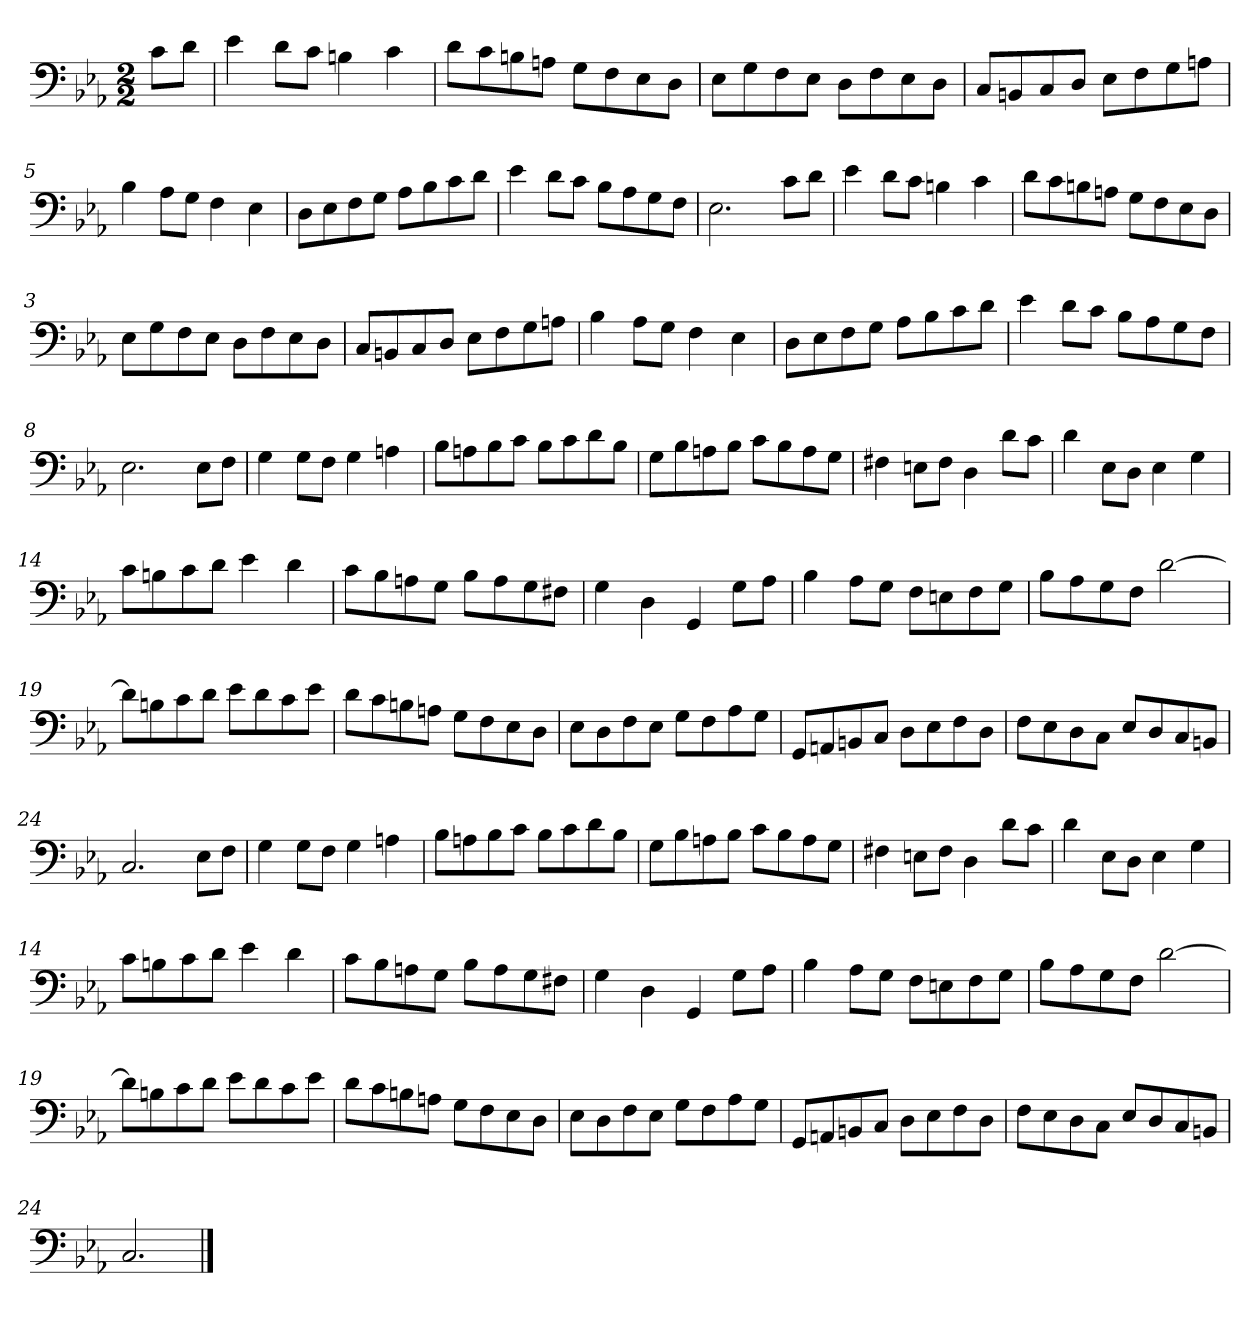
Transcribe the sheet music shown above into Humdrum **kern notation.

**kern
*part1
*staff1
*clefF4
*k[b-e-a-]
*c:
*M2/2
=
8c\L
8d\J
=1
4e-
8d\L
8c\J
4Bn
4c
=2
8d\L
8c\
8Bn\
8An\J
8G\L
8F\
8E-\
8D\J
=3
8E-\L
8G\
8F\
8E-\J
8D\L
8F\
8E-\
8D\J
=4
8C/L
8BBn/
8C/
8D/J
8E-\L
8F\
8G\
8An\J
=5
4B-
8A-\L
8G\J
4F
4E-
=6
8D\L
8E-\
8F\
8G\J
8A-\L
8B-\
8c\
8d\J
=7
4e-
8d\L
8c\J
8B-\L
8A-\
8G\
8F\J
=8
2.E-
8c\L
8d\J
=1
4e-
8d\L
8c\J
4Bn
4c
=2
8d\L
8c\
8Bn\
8An\J
8G\L
8F\
8E-\
8D\J
=3
8E-\L
8G\
8F\
8E-\J
8D\L
8F\
8E-\
8D\J
=4
8C/L
8BBn/
8C/
8D/J
8E-\L
8F\
8G\
8An\J
=5
4B-
8A-\L
8G\J
4F
4E-
=6
8D\L
8E-\
8F\
8G\J
8A-\L
8B-\
8c\
8d\J
=7
4e-
8d\L
8c\J
8B-\L
8A-\
8G\
8F\J
=8
2.E-
8E-\L
8F\J
=9
4G
8G\L
8F\J
4G
4An
=10
8B-\L
8An\
8B-\
8c\J
8B-\L
8c\
8d\
8B-\J
=11
8G\L
8B-\
8An\
8B-\J
8c\L
8B-\
8A\
8G\J
=12
4F#X
8En\L
8F#\J
4D
8d\L
8c\J
=13
4d
8E-\L
8D\J
4E-
4G
=14
8c\L
8Bn\
8c\
8d\J
4e-
4d
=15
8c\L
8B-\
8An\
8G\J
8B-\L
8A\
8G\
8F#X\J
=16
4G
4D
4GG
8G\L
8A-\J
=17
4B-
8A-\L
8G\J
8F\L
8En\
8F\
8G\J
=18
8B-\L
8A-\
8G\
8F\J
[2d
=19
8d\L]
8Bn\
8c\
8d\J
8e-\L
8d\
8c\
8e-\J
=20
8d\L
8c\
8Bn\
8An\J
8G\L
8F\
8E-\
8D\J
=21
8E-\L
8D\
8F\
8E-\J
8G\L
8F\
8A-\
8G\J
=22
8GG/L
8AAn/
8BBn/
8C/J
8D\L
8E-\
8F\
8D\J
=23
8F\L
8E-\
8D\
8C\J
8E-/L
8D/
8C/
8BBn/J
=24
2.C
8E-\L
8F\J
=9
4G
8G\L
8F\J
4G
4An
=10
8B-\L
8An\
8B-\
8c\J
8B-\L
8c\
8d\
8B-\J
=11
8G\L
8B-\
8An\
8B-\J
8c\L
8B-\
8A\
8G\J
=12
4F#X
8En\L
8F#\J
4D
8d\L
8c\J
=13
4d
8E-\L
8D\J
4E-
4G
=14
8c\L
8Bn\
8c\
8d\J
4e-
4d
=15
8c\L
8B-\
8An\
8G\J
8B-\L
8A\
8G\
8F#X\J
=16
4G
4D
4GG
8G\L
8A-\J
=17
4B-
8A-\L
8G\J
8F\L
8En\
8F\
8G\J
=18
8B-\L
8A-\
8G\
8F\J
[2d
=19
8d\L]
8Bn\
8c\
8d\J
8e-\L
8d\
8c\
8e-\J
=20
8d\L
8c\
8Bn\
8An\J
8G\L
8F\
8E-\
8D\J
=21
8E-\L
8D\
8F\
8E-\J
8G\L
8F\
8A-\
8G\J
=22
8GG/L
8AAn/
8BBn/
8C/J
8D\L
8E-\
8F\
8D\J
=23
8F\L
8E-\
8D\
8C\J
8E-/L
8D/
8C/
8BBn/J
=24
2.C
==
*-
